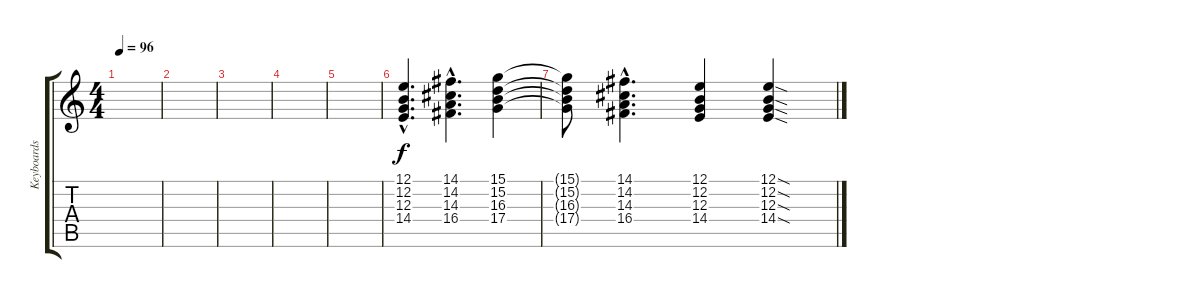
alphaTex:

\track ("Keyboards" "Keyboards") {instrument choiraahs}
\staff {score tabs}
\tuning (E4 B3 G3 D3 A2 E2) {hide}
\ts (4 4)
\tempo 96
\clef g2
\ks c
|
|
|
|
|
(12.1{hac} 12.2{hac} 12.3{hac} 14.4{hac}).4{d} (14.1{hac} 14.2{hac} 14.3{hac} 16.4{hac}).4{d} (15.1 15.2 16.3 17.4).4 |
(15.1{t} 15.2{t} 16.3{t} 17.4{t}).8 (14.1{hac} 14.2{hac} 14.3{hac} 16.4{hac}).4{d} (12.1 12.2 12.3 14.4).4 (12.1{sod} 12.2{sod} 12.3{sod} 14.4{sod}).4
